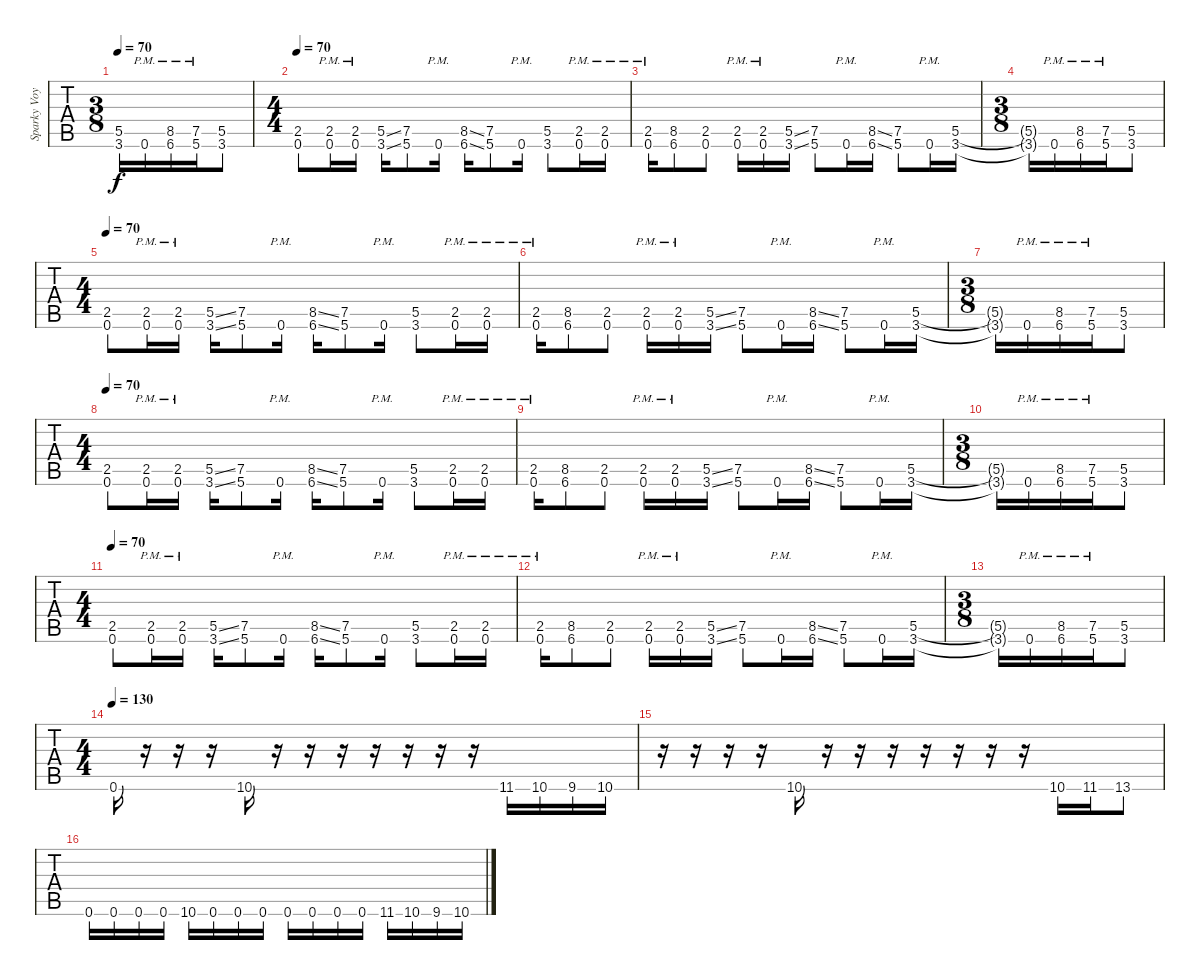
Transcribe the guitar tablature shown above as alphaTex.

\track ("Sparky Voyles" "Sparky Voy") {instrument distortionguitar}
\staff {tabs}
\tuning (Db4 Ab3 E3 B2 Gb2 Db2) {hide}
\ts (3 8)
\tempo 70
\clef g2
\ks c
(5.5{t} 3.6{t}).16{dy f} 0.6{pm}.16 (8.5{pm} 6.6{pm}).16 (7.5{pm} 5.6{pm}).16 (5.5 3.6).8 |
\ts (4 4)
\tempo 70
(2.5 0.6).8 (2.5{pm} 0.6{pm}).16 (2.5{pm} 0.6{pm}).16 (5.5{ss} 3.6{ss}).16 (7.5 5.6).8 0.6{pm}.16 (8.5{ss} 6.6{ss}).16 (7.5 5.6).8 0.6{pm}.16 (5.5 3.6).8 (2.5{pm} 0.6{pm}).16 (2.5{pm} 0.6{pm}).16 |
(2.5{pm} 0.6{pm}).16 (8.5 6.6).8 (2.5 0.6).8 (2.5{pm} 0.6{pm}).16 (2.5{pm} 0.6{pm}).16 (5.5{ss} 3.6{ss}).16 (7.5 5.6).8 0.6{pm}.16 (8.5{ss} 6.6{ss}).16 (7.5 5.6).8 0.6{pm}.16 (5.5 3.6).16 |
\ts (3 8)
(5.5{t} 3.6{t}).16 0.6{pm}.16 (8.5{pm} 6.6{pm}).16 (7.5{pm} 5.6{pm}).16 (5.5 3.6).8 |
\ts (4 4)
\tempo 70
(2.5 0.6).8 (2.5{pm} 0.6{pm}).16 (2.5{pm} 0.6{pm}).16 (5.5{ss} 3.6{ss}).16 (7.5 5.6).8 0.6{pm}.16 (8.5{ss} 6.6{ss}).16 (7.5 5.6).8 0.6{pm}.16 (5.5 3.6).8 (2.5{pm} 0.6{pm}).16 (2.5{pm} 0.6{pm}).16 |
(2.5{pm} 0.6{pm}).16 (8.5 6.6).8 (2.5 0.6).8 (2.5{pm} 0.6{pm}).16 (2.5{pm} 0.6{pm}).16 (5.5{ss} 3.6{ss}).16 (7.5 5.6).8 0.6{pm}.16 (8.5{ss} 6.6{ss}).16 (7.5 5.6).8 0.6{pm}.16 (5.5 3.6).16 |
\ts (3 8)
(5.5{t} 3.6{t}).16 0.6{pm}.16 (8.5{pm} 6.6{pm}).16 (7.5{pm} 5.6{pm}).16 (5.5 3.6).8 |
\ts (4 4)
\tempo 70
(2.5 0.6).8 (2.5{pm} 0.6{pm}).16 (2.5{pm} 0.6{pm}).16 (5.5{ss} 3.6{ss}).16 (7.5 5.6).8 0.6{pm}.16 (8.5{ss} 6.6{ss}).16 (7.5 5.6).8 0.6{pm}.16 (5.5 3.6).8 (2.5{pm} 0.6{pm}).16 (2.5{pm} 0.6{pm}).16 |
(2.5{pm} 0.6{pm}).16 (8.5 6.6).8 (2.5 0.6).8 (2.5{pm} 0.6{pm}).16 (2.5{pm} 0.6{pm}).16 (5.5{ss} 3.6{ss}).16 (7.5 5.6).8 0.6{pm}.16 (8.5{ss} 6.6{ss}).16 (7.5 5.6).8 0.6{pm}.16 (5.5 3.6).16 |
\ts (3 8)
(5.5{t} 3.6{t}).16 0.6{pm}.16 (8.5{pm} 6.6{pm}).16 (7.5{pm} 5.6{pm}).16 (5.5 3.6).8 |
\ts (4 4)
\tempo 70
(2.5 0.6).8 (2.5{pm} 0.6{pm}).16 (2.5{pm} 0.6{pm}).16 (5.5{ss} 3.6{ss}).16 (7.5 5.6).8 0.6{pm}.16 (8.5{ss} 6.6{ss}).16 (7.5 5.6).8 0.6{pm}.16 (5.5 3.6).8 (2.5{pm} 0.6{pm}).16 (2.5{pm} 0.6{pm}).16 |
(2.5{pm} 0.6{pm}).16 (8.5 6.6).8 (2.5 0.6).8 (2.5{pm} 0.6{pm}).16 (2.5{pm} 0.6{pm}).16 (5.5{ss} 3.6{ss}).16 (7.5 5.6).8 0.6{pm}.16 (8.5{ss} 6.6{ss}).16 (7.5 5.6).8 0.6{pm}.16 (5.5 3.6).16 |
\ts (3 8)
(5.5{t} 3.6{t}).16 0.6{pm}.16 (8.5{pm} 6.6{pm}).16 (7.5{pm} 5.6{pm}).16 (5.5 3.6).8 |
\ts (4 4)
\tempo 130
0.6.16 r.16 r.16 r.16 10.6.16 r.16 r.16 r.16 r.16 r.16 r.16 r.16 11.6.16 10.6.16 9.6.16 10.6.16 |
r.16 r.16 r.16 r.16 10.6.16 r.16 r.16 r.16 r.16 r.16 r.16 r.16 10.6.16 11.6.16 13.6.8 |
0.6.16 0.6.16 0.6.16 0.6.16 10.6.16 0.6.16 0.6.16 0.6.16 0.6.16 0.6.16 0.6.16 0.6.16 11.6.16 10.6.16 9.6.16 10.6.16
